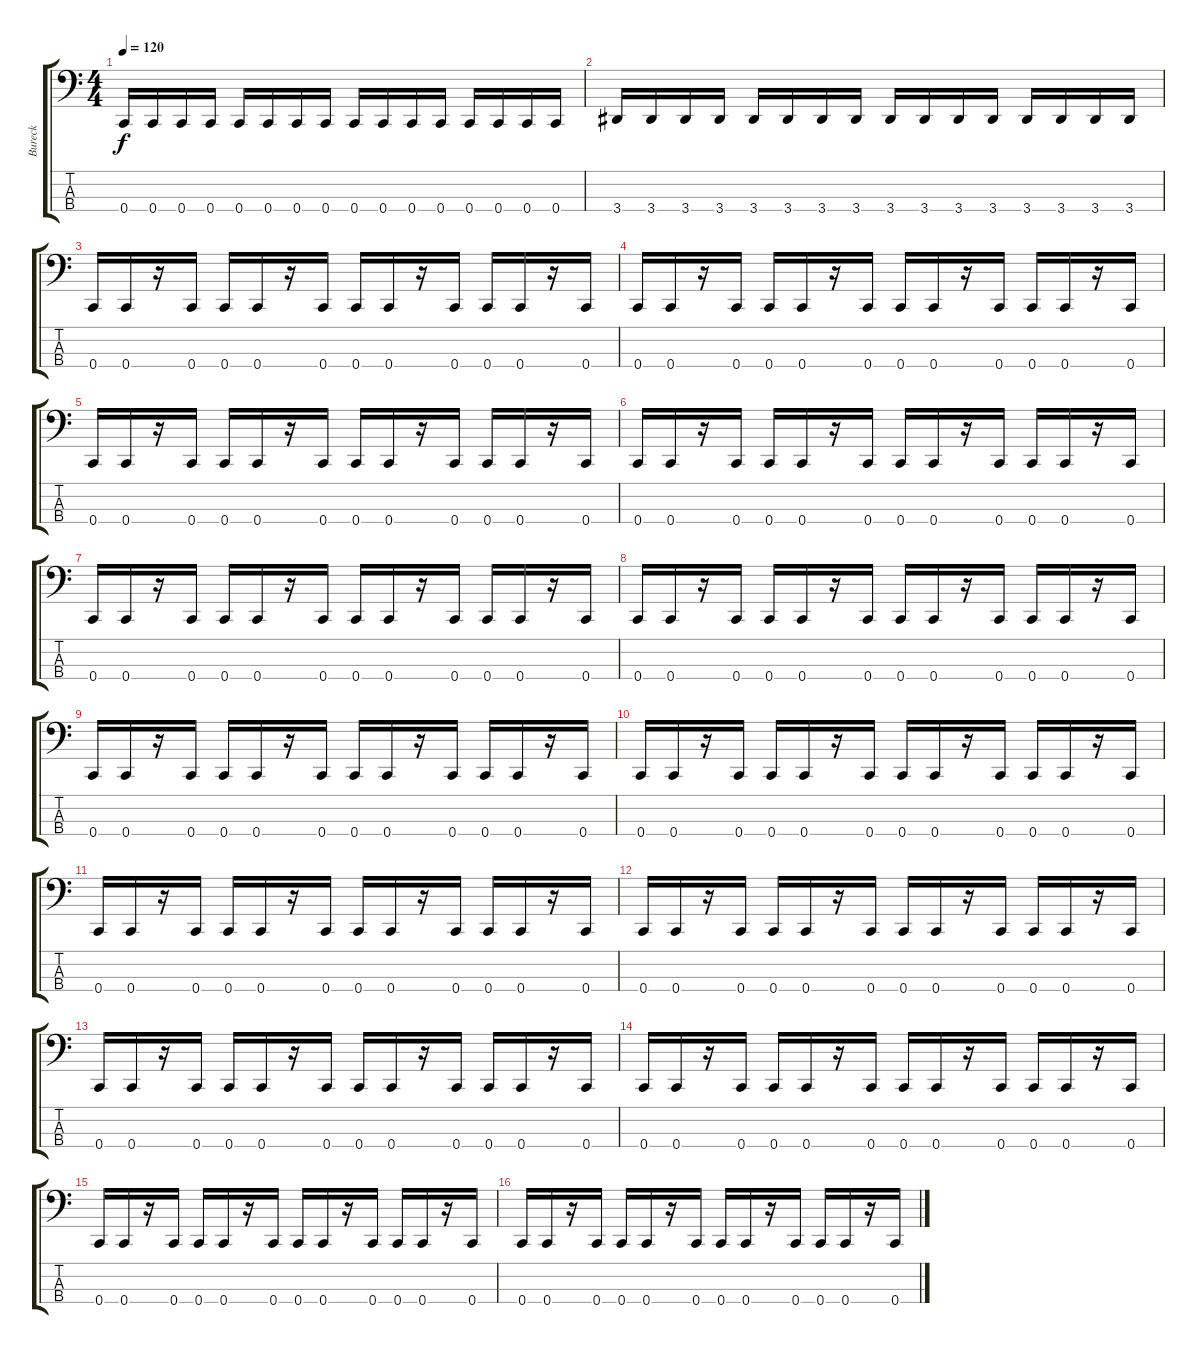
\track ("Bureck" "Bureck") {instrument electricbasspick}
\staff {score tabs}
\tuning (F2 C2 G1 C1) {hide}
\ts (4 4)
\tempo 120
\clef f4
\ks c
0.4.16{dy f} 0.4.16 0.4.16 0.4.16 0.4.16 0.4.16 0.4.16 0.4.16 0.4.16 0.4.16 0.4.16 0.4.16 0.4.16 0.4.16 0.4.16 0.4.16 |
3.4.16 3.4.16 3.4.16 3.4.16 3.4.16 3.4.16 3.4.16 3.4.16 3.4.16 3.4.16 3.4.16 3.4.16 3.4.16 3.4.16 3.4.16 3.4.16 |
0.4.16 0.4.16 r.16 0.4.16 0.4.16 0.4.16 r.16 0.4.16 0.4.16 0.4.16 r.16 0.4.16 0.4.16 0.4.16 r.16 0.4.16 |
0.4.16 0.4.16 r.16 0.4.16 0.4.16 0.4.16 r.16 0.4.16 0.4.16 0.4.16 r.16 0.4.16 0.4.16 0.4.16 r.16 0.4.16 |
0.4.16 0.4.16 r.16 0.4.16 0.4.16 0.4.16 r.16 0.4.16 0.4.16 0.4.16 r.16 0.4.16 0.4.16 0.4.16 r.16 0.4.16 |
0.4.16 0.4.16 r.16 0.4.16 0.4.16 0.4.16 r.16 0.4.16 0.4.16 0.4.16 r.16 0.4.16 0.4.16 0.4.16 r.16 0.4.16 |
0.4.16 0.4.16 r.16 0.4.16 0.4.16 0.4.16 r.16 0.4.16 0.4.16 0.4.16 r.16 0.4.16 0.4.16 0.4.16 r.16 0.4.16 |
0.4.16 0.4.16 r.16 0.4.16 0.4.16 0.4.16 r.16 0.4.16 0.4.16 0.4.16 r.16 0.4.16 0.4.16 0.4.16 r.16 0.4.16 |
0.4.16 0.4.16 r.16 0.4.16 0.4.16 0.4.16 r.16 0.4.16 0.4.16 0.4.16 r.16 0.4.16 0.4.16 0.4.16 r.16 0.4.16 |
0.4.16 0.4.16 r.16 0.4.16 0.4.16 0.4.16 r.16 0.4.16 0.4.16 0.4.16 r.16 0.4.16 0.4.16 0.4.16 r.16 0.4.16 |
0.4.16 0.4.16 r.16 0.4.16 0.4.16 0.4.16 r.16 0.4.16 0.4.16 0.4.16 r.16 0.4.16 0.4.16 0.4.16 r.16 0.4.16 |
0.4.16 0.4.16 r.16 0.4.16 0.4.16 0.4.16 r.16 0.4.16 0.4.16 0.4.16 r.16 0.4.16 0.4.16 0.4.16 r.16 0.4.16 |
0.4.16 0.4.16 r.16 0.4.16 0.4.16 0.4.16 r.16 0.4.16 0.4.16 0.4.16 r.16 0.4.16 0.4.16 0.4.16 r.16 0.4.16 |
0.4.16 0.4.16 r.16 0.4.16 0.4.16 0.4.16 r.16 0.4.16 0.4.16 0.4.16 r.16 0.4.16 0.4.16 0.4.16 r.16 0.4.16 |
0.4.16 0.4.16 r.16 0.4.16 0.4.16 0.4.16 r.16 0.4.16 0.4.16 0.4.16 r.16 0.4.16 0.4.16 0.4.16 r.16 0.4.16 |
0.4.16 0.4.16 r.16 0.4.16 0.4.16 0.4.16 r.16 0.4.16 0.4.16 0.4.16 r.16 0.4.16 0.4.16 0.4.16 r.16 0.4.16
